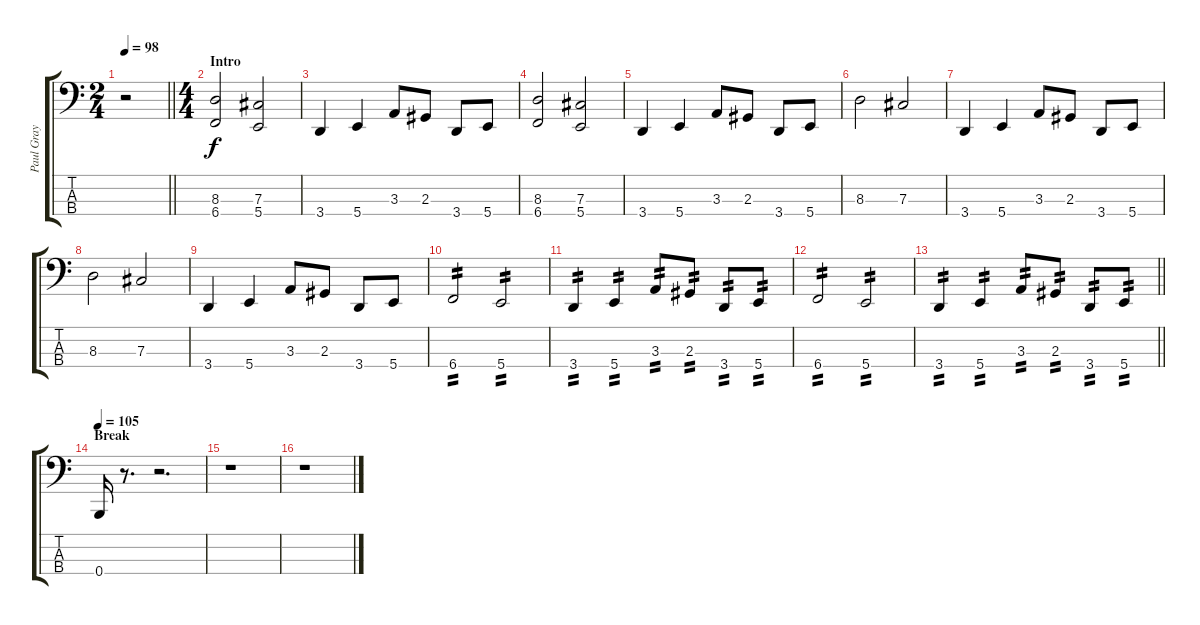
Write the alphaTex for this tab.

\track ("Paul Gray (Bass) R.I.P." "Paul Gray ") {instrument electricbasspick}
\staff {score tabs}
\tuning (E2 B1 Gb1 B0) {hide}
\ts (2 4)
\tempo 98
\clef f4
\barLineRight lightlight
\ks c
r.2{dy f instrument electricbasspick} |
\ts (4 4)
\section ("" "Intro")
(8.3 6.4).2 (7.3 5.4).2 |
3.4.4 5.4.4 3.3.8 2.3.8 3.4.8 5.4.8 |
(8.3 6.4).2 (7.3 5.4).2 |
3.4.4 5.4.4 3.3.8 2.3.8 3.4.8 5.4.8 |
8.3.2 7.3.2 |
3.4.4 5.4.4 3.3.8 2.3.8 3.4.8 5.4.8 |
8.3.2 7.3.2 |
3.4.4 5.4.4 3.3.8 2.3.8 3.4.8 5.4.8 |
6.4.2{tp 2} 5.4.2{tp 2} |
3.4.4{tp 2} 5.4.4{tp 2} 3.3.8{tp 2} 2.3.8{tp 2} 3.4.8{tp 2} 5.4.8{tp 2} |
6.4.2{tp 2} 5.4.2{tp 2} |
\barLineRight lightlight
3.4.4{tp 2} 5.4.4{tp 2} 3.3.8{tp 2} 2.3.8{tp 2} 3.4.8{tp 2} 5.4.8{tp 2} |
\section ("" "Break")
\tempo 105
0.4.16 r.8{d} r.2{d} |
r.1 |
r.1
